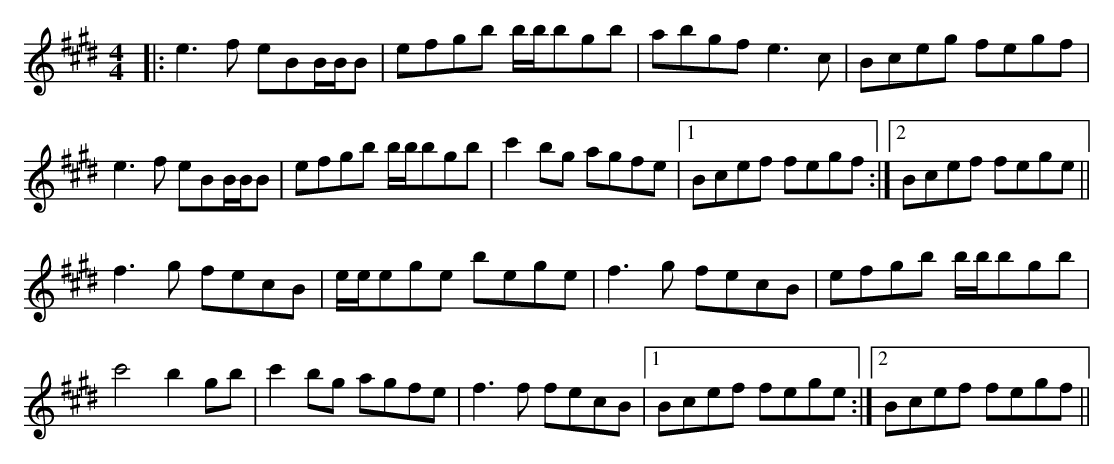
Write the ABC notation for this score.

X:1
M:4/4
K:E
|:e3f eBB/B/B|efgb b/b/bgb|abgf e3c|Bceg fegf|
e3f eBB/B/B|efgb b/b/bgb|c'2bg agfe|1 Bcef fegf:|2 Bcef fege||
f3g fecB|e/e/ege bege|f3g fecB|efgb b/b/bgb|
c'4 b2gb|c'2bg agfe|f3f fecB|1 Bcef fege:|2 Bcef fegf||
